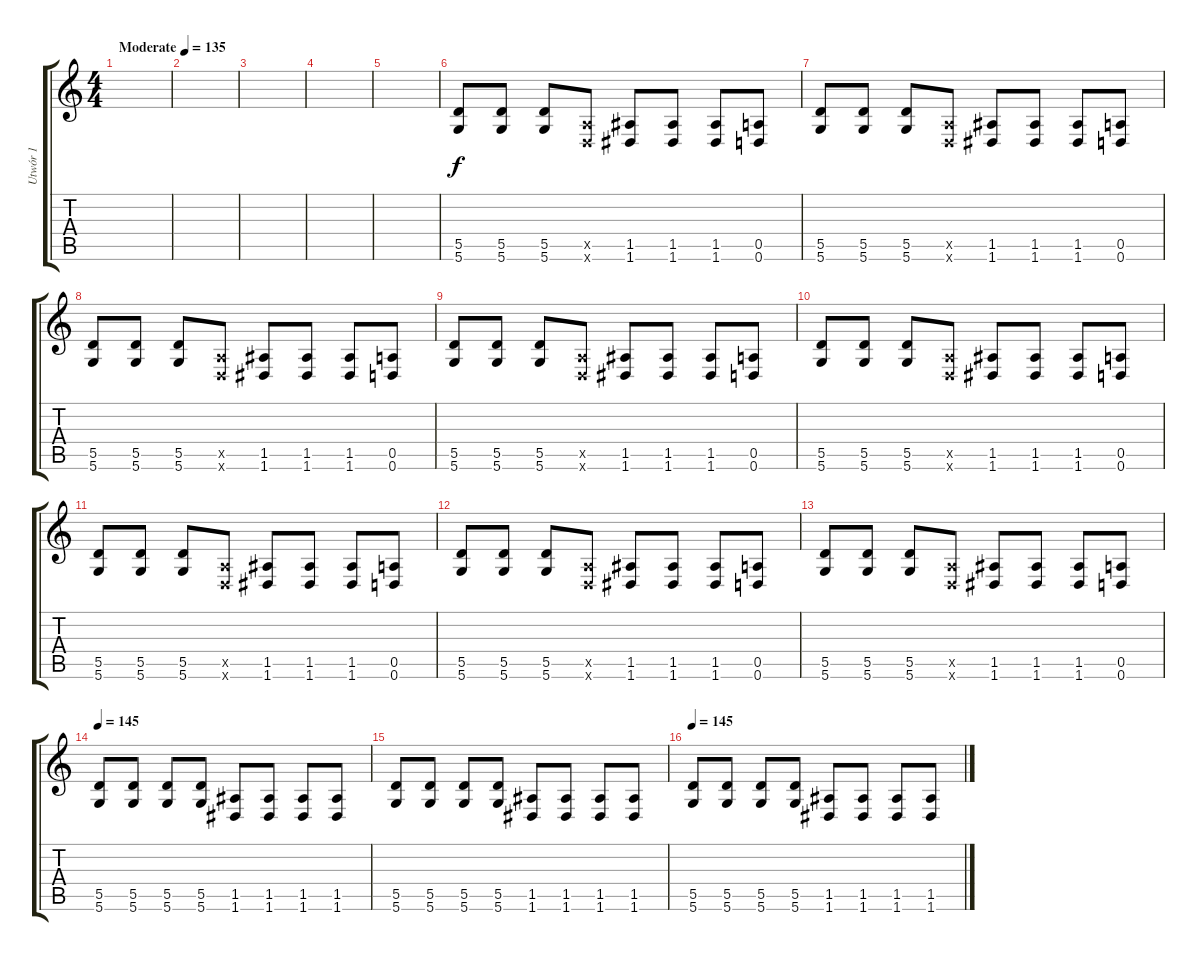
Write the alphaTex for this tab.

\track ("Utwór 1" "Utwór 1") {instrument distortionguitar}
\staff {score tabs}
\tuning (E4 B3 G3 D3 A2 D2) {hide}
\ts (4 4)
\tempo (135 "Moderate")
\clef g2
\ks c
|
|
|
|
|
(5.5 5.6).8 (5.5 5.6).8 (5.5 5.6).8 (0.5{x} 0.6{x}).8 (1.5 1.6).8 (1.5 1.6).8 (1.5 1.6).8 (0.5 0.6).8 |
(5.5 5.6).8 (5.5 5.6).8 (5.5 5.6).8 (0.5{x} 0.6{x}).8 (1.5 1.6).8 (1.5 1.6).8 (1.5 1.6).8 (0.5 0.6).8 |
(5.5 5.6).8 (5.5 5.6).8 (5.5 5.6).8 (0.5{x} 0.6{x}).8 (1.5 1.6).8 (1.5 1.6).8 (1.5 1.6).8 (0.5 0.6).8 |
(5.5 5.6).8 (5.5 5.6).8 (5.5 5.6).8 (0.5{x} 0.6{x}).8 (1.5 1.6).8 (1.5 1.6).8 (1.5 1.6).8 (0.5 0.6).8 |
(5.5 5.6).8 (5.5 5.6).8 (5.5 5.6).8 (0.5{x} 0.6{x}).8 (1.5 1.6).8 (1.5 1.6).8 (1.5 1.6).8 (0.5 0.6).8 |
(5.5 5.6).8 (5.5 5.6).8 (5.5 5.6).8 (0.5{x} 0.6{x}).8 (1.5 1.6).8 (1.5 1.6).8 (1.5 1.6).8 (0.5 0.6).8 |
(5.5 5.6).8 (5.5 5.6).8 (5.5 5.6).8 (0.5{x} 0.6{x}).8 (1.5 1.6).8 (1.5 1.6).8 (1.5 1.6).8 (0.5 0.6).8 |
(5.5 5.6).8 (5.5 5.6).8 (5.5 5.6).8 (0.5{x} 0.6{x}).8 (1.5 1.6).8 (1.5 1.6).8 (1.5 1.6).8 (0.5 0.6).8 |
\tempo 145
(5.5 5.6).8 (5.5 5.6).8 (5.5 5.6).8 (5.5 5.6).8 (1.5 1.6).8 (1.5 1.6).8 (1.5 1.6).8 (1.5 1.6).8 |
(5.5 5.6).8 (5.5 5.6).8 (5.5 5.6).8 (5.5 5.6).8 (1.5 1.6).8 (1.5 1.6).8 (1.5 1.6).8 (1.5 1.6).8 |
\tempo 145
(5.5 5.6).8 (5.5 5.6).8 (5.5 5.6).8 (5.5 5.6).8 (1.5 1.6).8 (1.5 1.6).8 (1.5 1.6).8 (1.5 1.6).8
